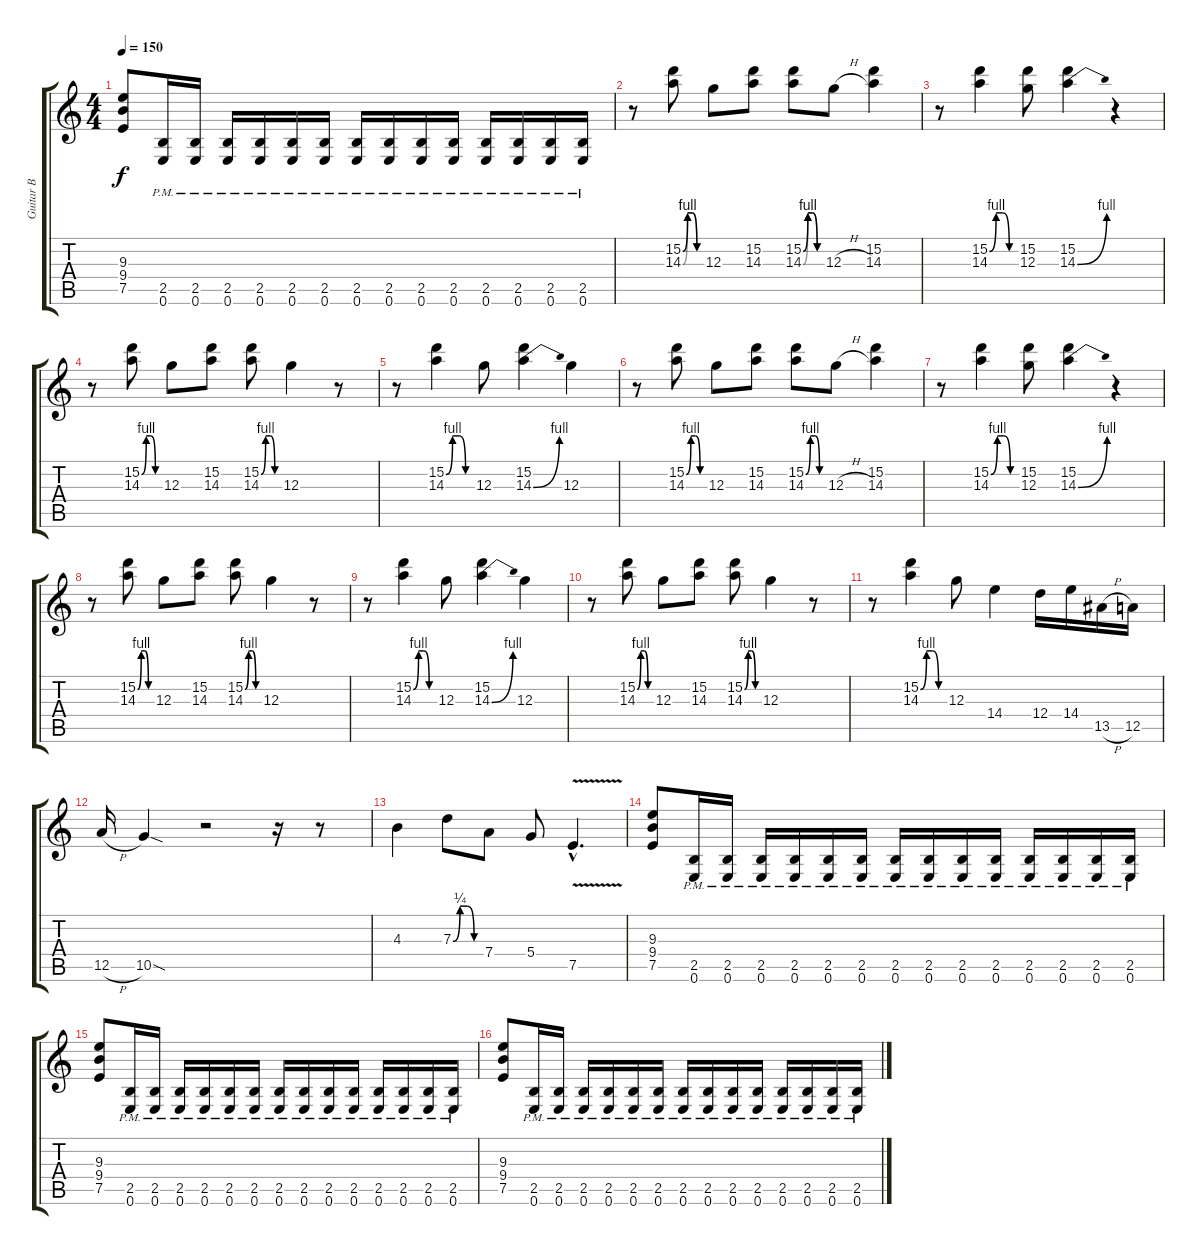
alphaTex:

\track ("Guitar B" "Guitar B") {instrument distortionguitar}
\staff {score tabs}
\tuning (E4 B3 G3 D3 A2 E2) {hide}
\ts (4 4)
\tempo 150
\clef g2
\ks c
(9.3 9.4 7.5).8{dy f} (2.5{pm} 0.6{pm}).16 (2.5{pm} 0.6{pm}).16 (2.5{pm} 0.6{pm}).16 (2.5{pm} 0.6{pm}).16 (2.5{pm} 0.6{pm}).16 (2.5{pm} 0.6{pm}).16 (2.5{pm} 0.6{pm}).16 (2.5{pm} 0.6{pm}).16 (2.5{pm} 0.6{pm}).16 (2.5{pm} 0.6{pm}).16 (2.5{pm} 0.6{pm}).16 (2.5{pm} 0.6{pm}).16 (2.5{pm} 0.6{pm}).16 (2.5{pm} 0.6{pm}).16 |
r.8 (15.2{be (custom 0 0 15 4 30 4 45 0 60 0)} 14.3{be (custom 0 0 15 4 30 4 45 0 60 0)}).8 12.3.8 (15.2 14.3).8 (15.2{be (custom 0 0 15 4 30 4 45 0 60 0)} 14.3{be (custom 0 0 15 4 30 4 45 0 60 0)}).8 12.3{h}.8 (15.2 14.3).4 |
r.8 (15.2{be (custom 0 0 15 4 30 4 45 0 60 0)} 14.3).4 (15.2 12.3).8 (15.2 14.3{be (bend 0 0 60 4)}).4 r.4 |
r.8 (15.2{be (custom 0 0 15 4 30 4 45 0 60 0)} 14.3).8 12.3.8 (15.2 14.3).8 (15.2{be (custom 0 0 15 4 30 4 45 0 60 0)} 14.3).8 12.3.4 r.8 |
r.8 (15.2{be (custom 0 0 15 4 30 4 45 0 60 0)} 14.3).4 12.3.8 (15.2 14.3{be (bend 0 0 60 4)}).4 12.3.4 |
r.8 (15.2{be (custom 0 0 15 4 30 4 45 0 60 0)} 14.3).8 12.3.8 (15.2 14.3).8 (15.2{be (custom 0 0 15 4 30 4 45 0 60 0)} 14.3).8 12.3{h}.8 (15.2 14.3).4 |
r.8 (15.2{be (custom 0 0 15 4 30 4 45 0 60 0)} 14.3).4 (15.2 12.3).8 (15.2 14.3{be (bend 0 0 60 4)}).4 r.4 |
r.8 (15.2{be (custom 0 0 15 4 30 4 45 0 60 0)} 14.3).8 12.3.8 (15.2 14.3).8 (15.2{be (custom 0 0 15 4 30 4 45 0 60 0)} 14.3).8 12.3.4 r.8 |
r.8 (15.2{be (custom 0 0 15 4 30 4 45 0 60 0)} 14.3).4 12.3.8 (15.2 14.3{be (bend 0 0 60 4)}).4 12.3.4 |
r.8 (15.2{be (custom 0 0 15 4 30 4 45 0 60 0)} 14.3).8 12.3.8 (15.2 14.3).8 (15.2{be (custom 0 0 15 4 30 4 45 0 60 0)} 14.3).8 12.3.4 r.8 |
r.8 (15.2{be (custom 0 0 15 4 30 4 45 0 60 0)} 14.3).4 12.3.8 14.4.4 12.4.16 14.4.16 13.5{h}.16 12.5.16 |
12.5{h}.16 10.5{sod}.4 r.2 r.16 r.8 |
4.3.4 7.3{be (custom 0 0 15 1 30 1 45 0 60 0)}.8 7.4.8 5.4.8 7.5{v hac}.4{d} |
(9.3 9.4 7.5).8 (2.5{pm} 0.6{pm}).16 (2.5{pm} 0.6{pm}).16 (2.5{pm} 0.6{pm}).16 (2.5{pm} 0.6{pm}).16 (2.5{pm} 0.6{pm}).16 (2.5{pm} 0.6{pm}).16 (2.5{pm} 0.6{pm}).16 (2.5{pm} 0.6{pm}).16 (2.5{pm} 0.6{pm}).16 (2.5{pm} 0.6{pm}).16 (2.5{pm} 0.6{pm}).16 (2.5{pm} 0.6{pm}).16 (2.5{pm} 0.6{pm}).16 (2.5{pm} 0.6{pm}).16 |
(9.3 9.4 7.5).8 (2.5{pm} 0.6{pm}).16 (2.5{pm} 0.6{pm}).16 (2.5{pm} 0.6{pm}).16 (2.5{pm} 0.6{pm}).16 (2.5{pm} 0.6{pm}).16 (2.5{pm} 0.6{pm}).16 (2.5{pm} 0.6{pm}).16 (2.5{pm} 0.6{pm}).16 (2.5{pm} 0.6{pm}).16 (2.5{pm} 0.6{pm}).16 (2.5{pm} 0.6{pm}).16 (2.5{pm} 0.6{pm}).16 (2.5{pm} 0.6{pm}).16 (2.5{pm} 0.6{pm}).16 |
(9.3 9.4 7.5).8 (2.5{pm} 0.6{pm}).16 (2.5{pm} 0.6{pm}).16 (2.5{pm} 0.6{pm}).16 (2.5{pm} 0.6{pm}).16 (2.5{pm} 0.6{pm}).16 (2.5{pm} 0.6{pm}).16 (2.5{pm} 0.6{pm}).16 (2.5{pm} 0.6{pm}).16 (2.5{pm} 0.6{pm}).16 (2.5{pm} 0.6{pm}).16 (2.5{pm} 0.6{pm}).16 (2.5{pm} 0.6{pm}).16 (2.5{pm} 0.6{pm}).16 (2.5{pm} 0.6{pm}).16
